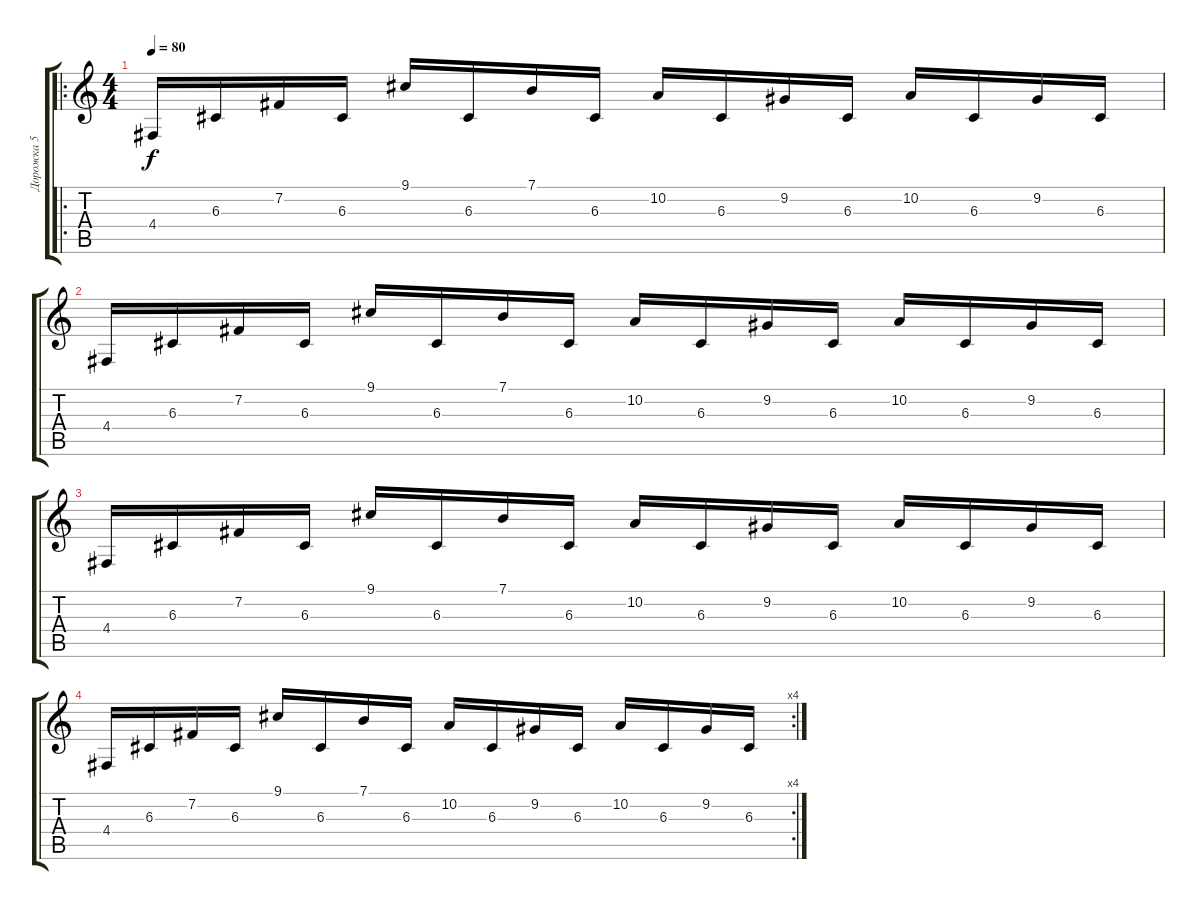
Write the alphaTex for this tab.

\track ("Дорожка 5" "Дорожка 5") {instrument lead1square}
\staff {score tabs}
\tuning (E4 B3 G3 D3 A2 E2) {hide}
\ro
\ts (4 4)
\tempo 80
\clef g2
\ks c
4.4.16{dy f} 6.3.16 7.2.16 6.3.16 9.1.16 6.3.16 7.1.16 6.3.16 10.2.16 6.3.16 9.2.16 6.3.16 10.2.16 6.3.16 9.2.16 6.3.16 |
4.4.16 6.3.16 7.2.16 6.3.16 9.1.16 6.3.16 7.1.16 6.3.16 10.2.16 6.3.16 9.2.16 6.3.16 10.2.16 6.3.16 9.2.16 6.3.16 |
4.4.16 6.3.16 7.2.16 6.3.16 9.1.16 6.3.16 7.1.16 6.3.16 10.2.16 6.3.16 9.2.16 6.3.16 10.2.16 6.3.16 9.2.16 6.3.16 |
\rc 4
4.4.16 6.3.16 7.2.16 6.3.16 9.1.16 6.3.16 7.1.16 6.3.16 10.2.16 6.3.16 9.2.16 6.3.16 10.2.16 6.3.16 9.2.16 6.3.16
